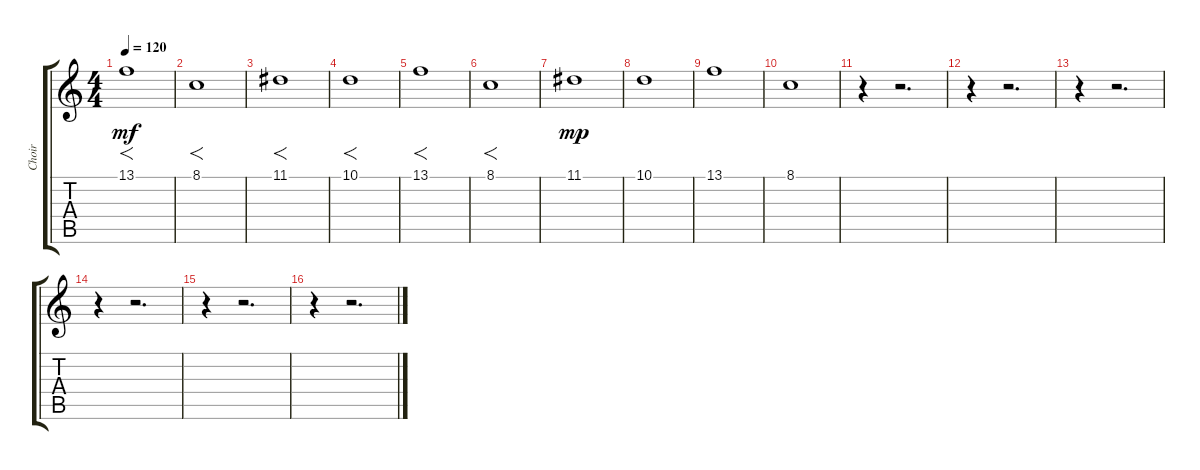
\track ("Choir" "Choir") {instrument voiceoohs}
\staff {score tabs}
\tuning (E4 B3 G3 D3 A2 E2) {hide}
\ts (4 4)
\tempo 120
\clef g2
\ks c
13.1.1{f dy mf} |
8.1.1{f} |
11.1.1{f} |
10.1.1{f} |
13.1.1{f} |
8.1.1{f} |
11.1.1{dy mp} |
10.1.1 |
13.1.1 |
8.1.1 |
r.4 r.2{d} |
r.4 r.2{d} |
r.4 r.2{d} |
r.4 r.2{d} |
r.4 r.2{d} |
r.4 r.2{d}
